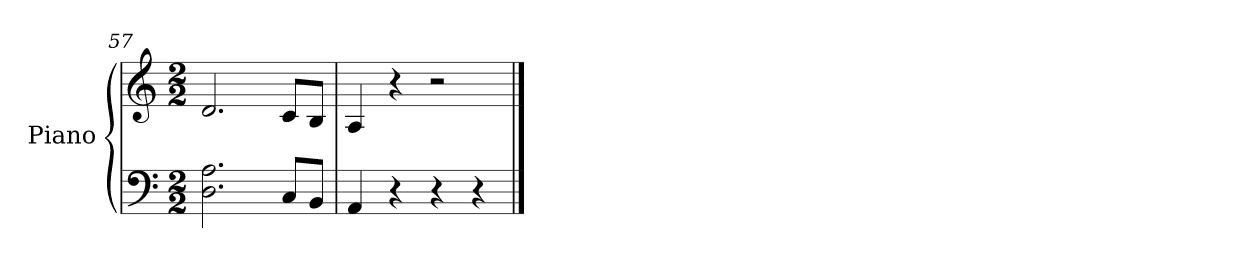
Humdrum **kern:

**kern	**kern
*part1	*part1
*staff2	*staff1
*I"Piano	*
*I'Pno	*
*clefF4	*clefG2
*k[]	*k[]
*C:	*C:
*M2/2	*M2/2
=57	=57
2.D\ 2.A\	2.d/
8C/L	8c/L
8BB/J	8B/J
=58	=58
4AA/	4A/
4r	4r
4r	2r
4r	.
==	==
*-	*-
